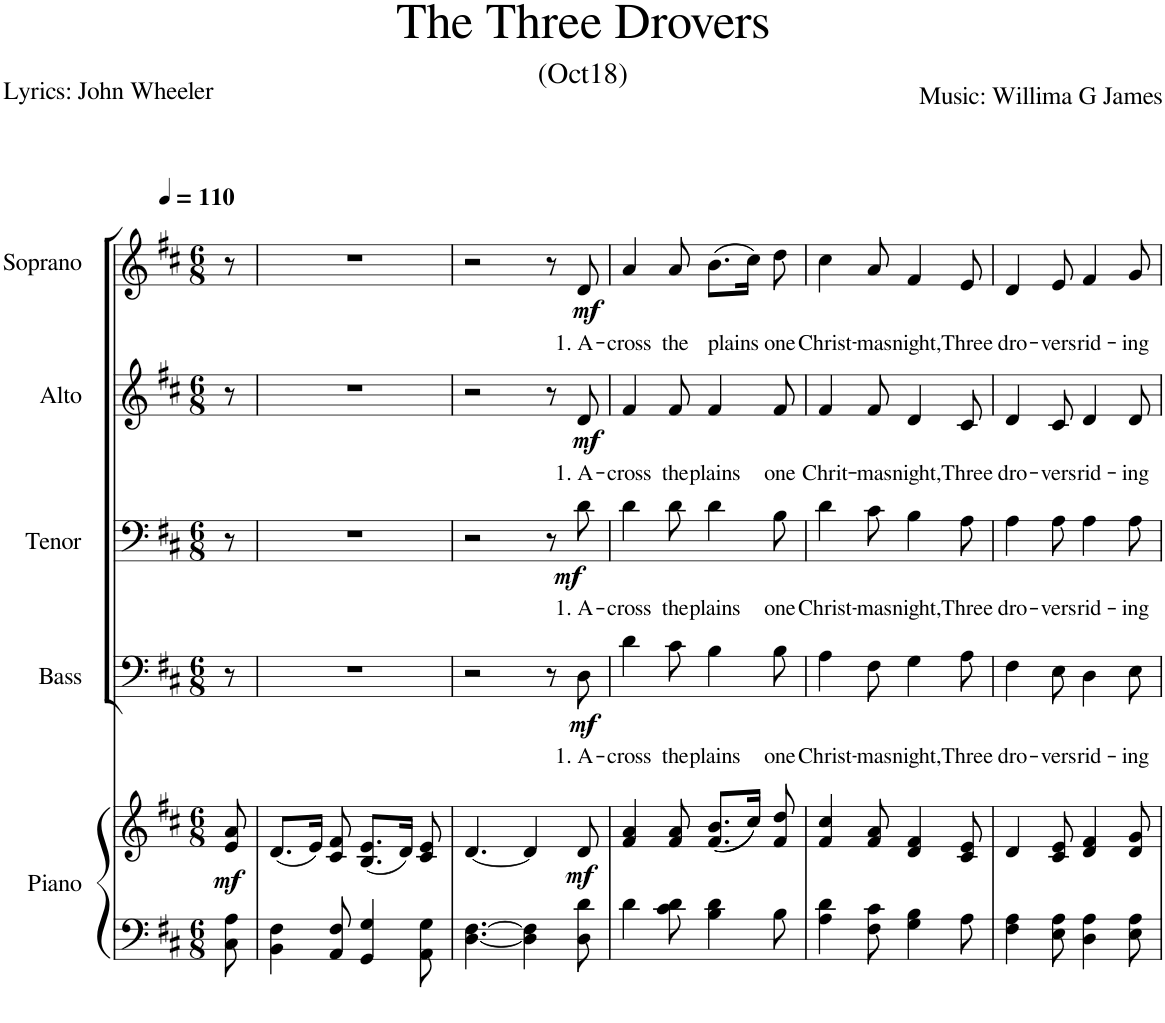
**kern	**kern	**dynam	**kern	**text	**dynam	**kern	**text	**dynam	**kern	**text	**dynam	**kern	**text	**dynam
*part5	*part5	*part5	*part4	*part4	*part4	*part3	*part3	*part3	*part2	*part2	*part2	*part1	*part1	*part1
*staff6	*staff5	*staff5/6	*staff4	*staff4	*staff4	*staff3	*staff3	*staff3	*staff2	*staff2	*staff2	*staff1	*staff1	*staff1
*I"Piano	*	*	*I"Bass	*	*	*I"Tenor	*	*	*I"Alto	*	*	*I"Soprano	*	*
*I'Pno.	*	*	*I'B	*	*	*I'T	*	*	*I'A	*	*	*I'S	*	*
*clefF4	*clefG2	*	*clefF4	*	*	*clefF4	*	*	*clefG2	*	*	*clefG2	*	*
*k[f#c#]	*k[f#c#]	*	*k[f#c#]	*	*	*k[f#c#]	*	*	*k[f#c#]	*	*	*k[f#c#]	*	*
*M6/8	*M6/8	*	*M6/8	*	*	*M6/8	*	*	*M6/8	*	*	*M6/8	*	*
*MM110	*MM110	*	*MM110	*	*	*MM110	*	*	*MM110	*	*	*MM110	*	*
=1	=1	=1	=1	=1	=1	=1	=1	=1	=1	=1	=1	=1	=1	=1
!	!	!LO:DY:b	!	!	!	!	!	!	!	!	!	!	!	!
8C#\ 8A\	8e/ 8a/	mf	8r	.	.	8r	.	.	8r	.	.	8r	.	.
=2	=2	=2	=2	=2	=2	=2	=2	=2	=2	=2	=2	=2	=2	=2
4BB\ 4F#\	(8.d/L	.	2.r	.	.	2.r	.	.	2.r	.	.	2.r	.	.
.	16e/Jk)	.	.	.	.	.	.	.	.	.	.	.	.	.
8AA/ 8F#/	8c#/ 8f#/	.	.	.	.	.	.	.	.	.	.	.	.	.
4GG/ 4G/	(8.B/ 8.e/L	.	.	.	.	.	.	.	.	.	.	.	.	.
.	16d/Jk)	.	.	.	.	.	.	.	.	.	.	.	.	.
8AA\ 8G\	8c#/ 8e/	.	.	.	.	.	.	.	.	.	.	.	.	.
=3	=3	=3	=3	=3	=3	=3	=3	=3	=3	=3	=3	=3	=3	=3
[4.D\ [4.F#\	[4.d/	.	2r	.	.	2r	.	.	2r	.	.	2r	.	.
4D\] 4F#\]	4d/]	.	.	.	.	.	.	.	.	.	.	.	.	.
.	.	.	8r	.	.	8r	.	.	8r	.	.	8r	.	.
!	!	!LO:DY:b	!	!LO:LY:b	!LO:DY:b	!	!LO:LY:b	!LO:DY:b	!	!LO:LY:b	!LO:DY:b	!	!LO:LY:b	!LO:DY:b
8D\ 8d\	8d/	mf	8D\	1. A-	mf	8d\	1. A-	mf	8d/	1. A-	mf	8d/	1. A-	mf
=4	=4	=4	=4	=4	=4	=4	=4	=4	=4	=4	=4	=4	=4	=4
!	!	!	!	!LO:LY:b	!	!	!LO:LY:b	!	!	!LO:LY:b	!	!	!LO:LY:b	!
4d\	4f#/ 4a/	.	4d\	-cross	.	4d\	-cross	.	4f#/	-cross	.	4a/	-cross	.
!	!	!	!	!LO:LY:b	!	!	!LO:LY:b	!	!	!LO:LY:b	!	!	!LO:LY:b	!
8c#\ 8d\	8f#/ 8a/	.	8c#\	the	.	8d\	the	.	8f#/	the	.	8a/	the	.
!	!	!	!	!LO:LY:b	!	!	!LO:LY:b	!	!	!LO:LY:b	!	!	!LO:LY:b	!
4B\ 4d\	((8.f#/ 8.b/L	.	4B\	plains	.	4d\	plains	.	4f#/	plains	.	(8.b\L	plains	.
.	16cc#/Jk))	.	.	.	.	.	.	.	.	.	.	16cc#\Jk)	.	.
!	!	!	!	!LO:LY:b	!	!	!LO:LY:b	!	!	!LO:LY:b	!	!	!LO:LY:b	!
8B\	8f#/ 8dd/	.	8B\	one	.	8B\	one	.	8f#/	one	.	8dd\	one	.
=5	=5	=5	=5	=5	=5	=5	=5	=5	=5	=5	=5	=5	=5	=5
!	!	!	!	!LO:LY:b	!	!	!LO:LY:b	!	!	!LO:LY:b	!	!	!LO:LY:b	!
4A\ 4d\	4f#/ 4cc#/	.	4A\	Christ-	.	4d\	Christ-	.	4f#/	Chrit-	.	4cc#\	Christ-	.
!	!	!	!	!LO:LY:b	!	!	!LO:LY:b	!	!	!LO:LY:b	!	!	!LO:LY:b	!
8F#\ 8c#\	8f#/ 8a/	.	8F#\	-mas	.	8c#\	-mas	.	8f#/	-mas	.	8a/	-mas	.
!	!	!	!	!LO:LY:b	!	!	!LO:LY:b	!	!	!LO:LY:b	!	!	!LO:LY:b	!
4G\ 4B\	4d/ 4f#/	.	4G\	night,	.	4B\	night,	.	4d/	night,	.	4f#/	night,	.
!	!	!	!	!LO:LY:b	!	!	!LO:LY:b	!	!	!LO:LY:b	!	!	!LO:LY:b	!
8A\	8c#/ 8e/	.	8A\	Three	.	8A\	Three	.	8c#/	Three	.	8e/	Three	.
=6	=6	=6	=6	=6	=6	=6	=6	=6	=6	=6	=6	=6	=6	=6
!	!	!	!	!LO:LY:b	!	!	!LO:LY:b	!	!	!LO:LY:b	!	!	!LO:LY:b	!
4F#\ 4A\	4d/	.	4F#\	dro-	.	4A\	dro-	.	4d/	dro-	.	4d/	dro-	.
!	!	!	!	!LO:LY:b	!	!	!LO:LY:b	!	!	!LO:LY:b	!	!	!LO:LY:b	!
8E\ 8A\	8c#/ 8e/	.	8E\	-vers	.	8A\	-vers	.	8c#/	-vers	.	8e/	-vers	.
!	!	!	!	!LO:LY:b	!	!	!LO:LY:b	!	!	!LO:LY:b	!	!	!LO:LY:b	!
4D\ 4A\	4d/ 4f#/	.	4D\	rid-	.	4A\	rid-	.	4d/	rid-	.	4f#/	rid-	.
!	!	!	!	!LO:LY:b	!	!	!LO:LY:b	!	!	!LO:LY:b	!	!	!LO:LY:b	!
8E\ 8A\	8d/ 8g/	.	8E\	-ing	.	8A\	-ing	.	8d/	-ing	.	8g/	-ing	.
=	=	=	=	=	=	=	=	=	=	=	=	=	=	=
*-	*-	*-	*-	*-	*-	*-	*-	*-	*-	*-	*-	*-	*-	*-
